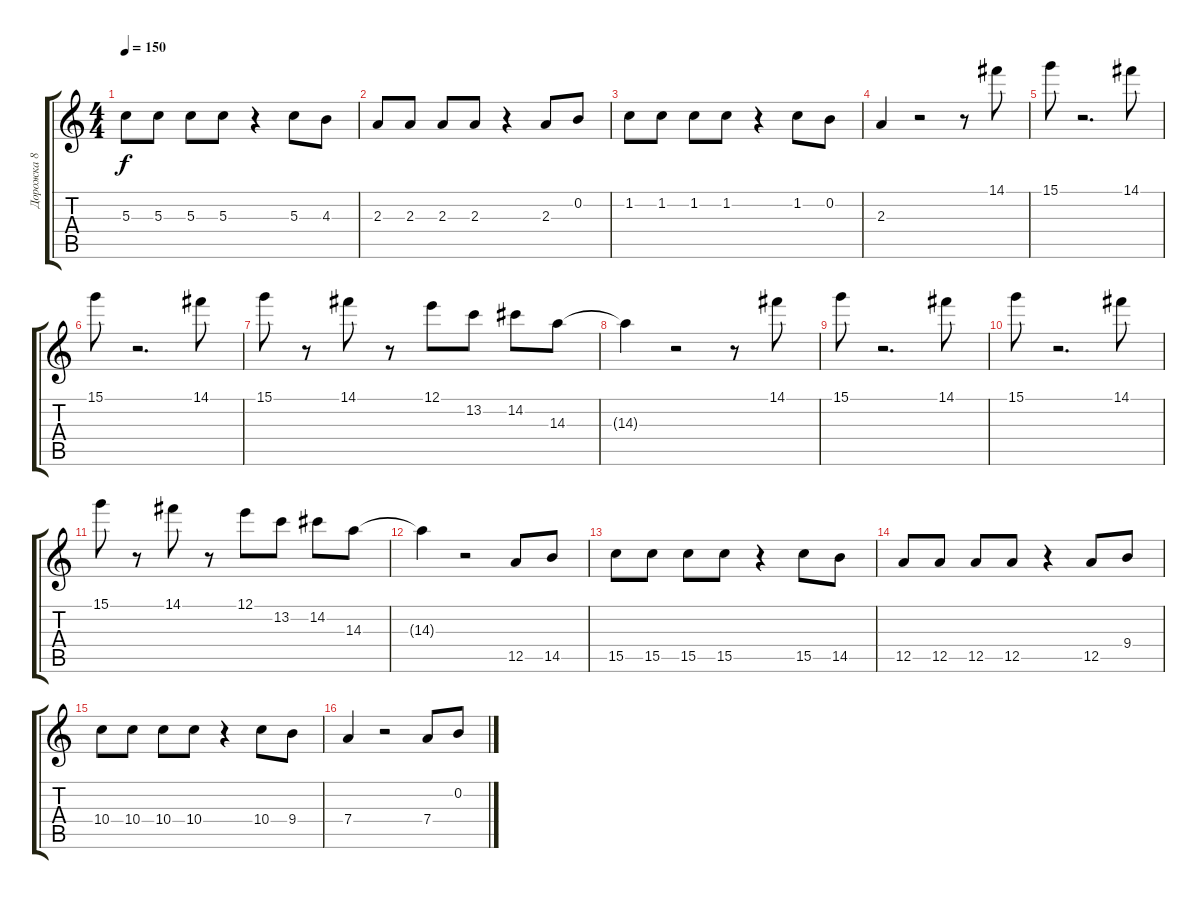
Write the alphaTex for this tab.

\track ("Дорожка 8" "Дорожка 8") {instrument synthbass1}
\staff {score tabs}
\tuning (E4 B3 G3 D3 A2 E2) {hide}
\ts (4 4)
\tempo 150
\clef g2
\ks c
5.3.8{dy f} 5.3.8 5.3.8 5.3.8 r.4 5.3.8 4.3.8 |
2.3.8 2.3.8 2.3.8 2.3.8 r.4 2.3.8 0.2.8 |
1.2.8 1.2.8 1.2.8 1.2.8 r.4 1.2.8 0.2.8 |
2.3.4 r.2 r.8 14.1.8 |
15.1.8 r.2{d} 14.1.8 |
15.1.8 r.2{d} 14.1.8 |
15.1.8 r.8 14.1.8 r.8 12.1.8 13.2.8 14.2.8 14.3.8 |
14.3{t}.4 r.2 r.8 14.1.8 |
15.1.8 r.2{d} 14.1.8 |
15.1.8 r.2{d} 14.1.8 |
15.1.8 r.8 14.1.8 r.8 12.1.8 13.2.8 14.2.8 14.3.8 |
14.3{t}.4 r.2 12.5.8 14.5.8 |
15.5.8 15.5.8 15.5.8 15.5.8 r.4 15.5.8 14.5.8 |
12.5.8 12.5.8 12.5.8 12.5.8 r.4 12.5.8 9.4.8 |
10.4.8 10.4.8 10.4.8 10.4.8 r.4 10.4.8 9.4.8 |
7.4.4 r.2 7.4.8 0.2.8
